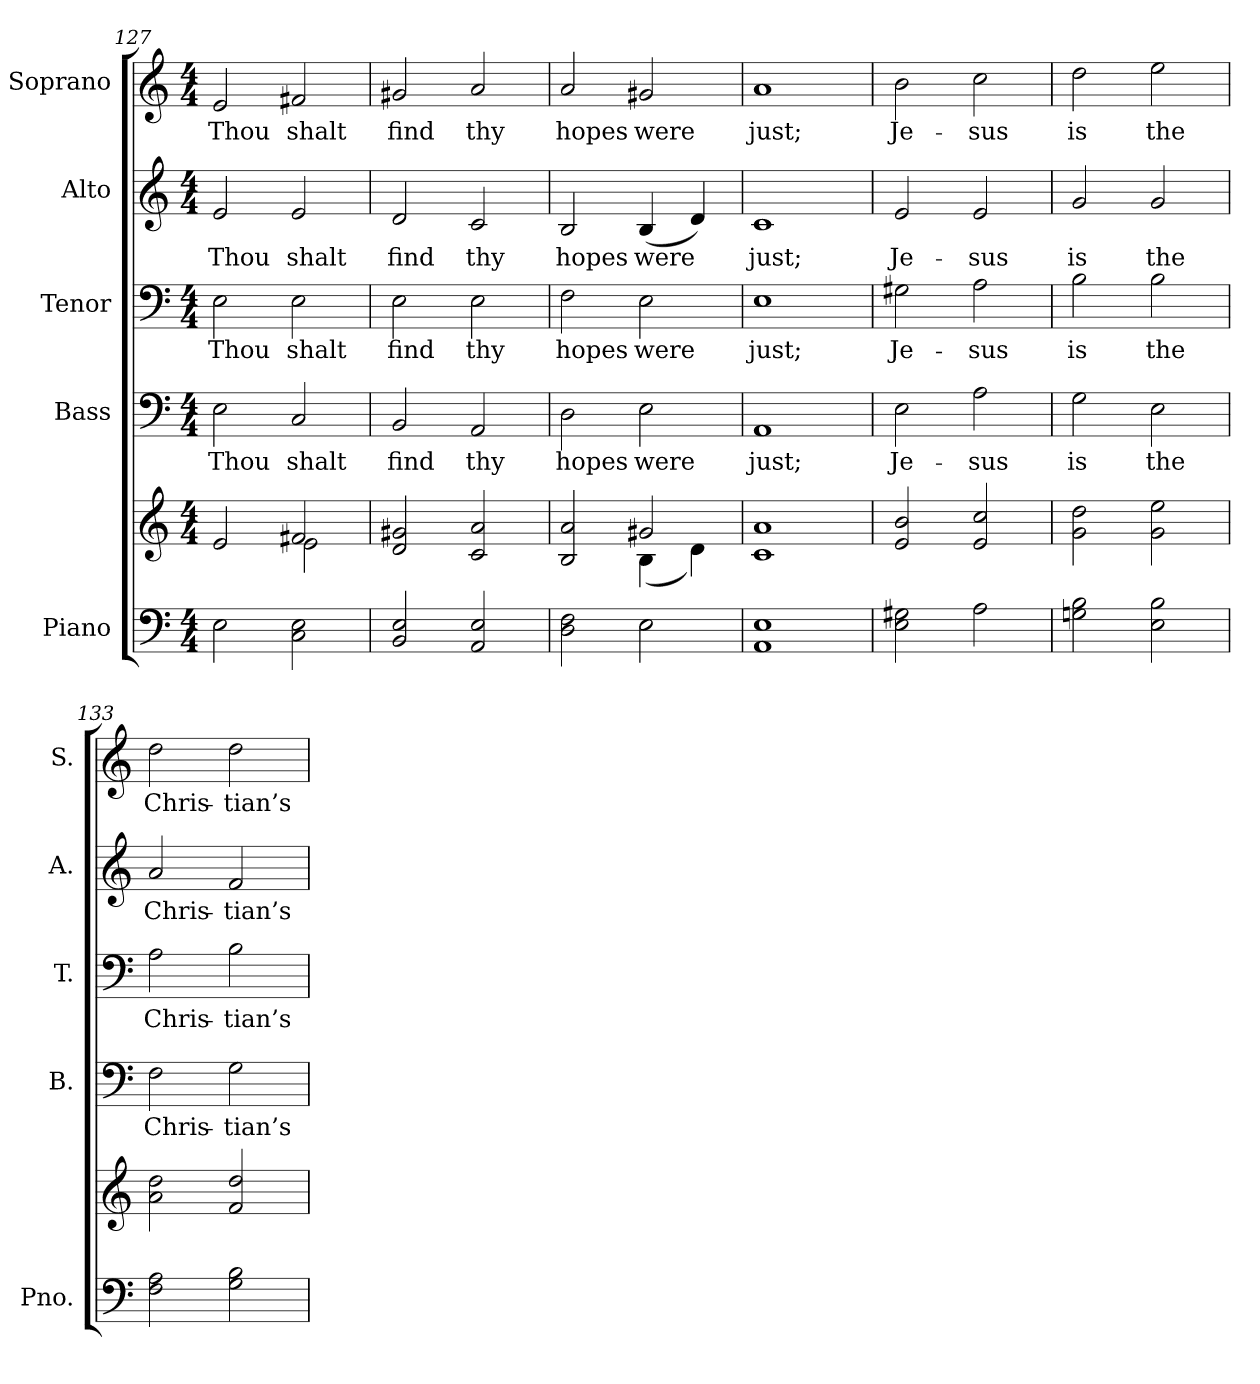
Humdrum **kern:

**kern	**kern	**kern	**text	**kern	**text	**kern	**text	**kern	**text
*part5	*part5	*part4	*part4	*part3	*part3	*part2	*part2	*part1	*part1
*staff6	*staff5	*staff4	*staff4	*staff3	*staff3	*staff2	*staff2	*staff1	*staff1
*I"Piano	*	*I"Bass	*	*I"Tenor	*	*I"Alto	*	*I"Soprano	*
*I'Pno.	*	*I'B.	*	*I'T.	*	*I'A.	*	*I'S.	*
!!LO:PB:g=z
*clefF4	*clefG2	*clefF4	*	*clefF4	*	*clefG2	*	*clefG2	*
*k[]	*k[]	*k[]	*	*k[]	*	*k[]	*	*k[]	*
*C:	*C:	*C:	*	*C:	*	*C:	*	*C:	*
*M4/4	*M4/4	*M4/4	*	*M4/4	*	*M4/4	*	*M4/4	*
=127	=127	=127	=127	=127	=127	=127	=127	=127	=127
*	*^	*	*	*	*	*	*	*	*
!	!	!	!	!LO:LY:b:color=#000000	!	!	!	!	!	!
!	!	!	!	!	!	!LO:LY:b:color=#000000	!	!	!	!
!	!	!	!	!	!	!	!	!LO:LY:b:color=#000000	!	!
!	!	!	!	!	!	!	!	!	!	!LO:LY:b:color=#000000
2Ei\	2ei/	2ryy	2Ei\	Thou	2Ei\	Thou	2ei/	Thou	2ei/	Thou
!	!	!	!	!LO:LY:b:color=#000000	!	!	!	!	!	!
!	!	!	!	!	!	!LO:LY:b:color=#000000	!	!	!	!
!	!	!	!	!	!	!	!	!LO:LY:b:color=#000000	!	!
!	!	!	!	!	!	!	!	!	!	!LO:LY:b:color=#000000
2Ci\ 2Ei	2f#Xi/	2ei\	2Ci/	shalt	2Ei\	shalt	2ei/	shalt	2f#Xi/	shalt
*	*v	*v	*	*	*	*	*	*	*	*
=128	=128	=128	=128	=128	=128	=128	=128	=128	=128
*	*^	*	*	*	*	*	*	*	*
!	!	!	!	!LO:LY:b:color=#000000	!	!	!	!	!	!
*	*v	*v	*	*	*	*	*	*	*	*
*	*^	*	*	*	*	*	*	*	*
!	!	!	!	!	!	!LO:LY:b:color=#000000	!	!	!	!
*	*v	*v	*	*	*	*	*	*	*	*
*	*^	*	*	*	*	*	*	*	*
!	!	!	!	!	!	!	!	!LO:LY:b:color=#000000	!	!
*	*v	*v	*	*	*	*	*	*	*	*
*	*^	*	*	*	*	*	*	*	*
!	!	!	!	!	!	!	!	!	!	!LO:LY:b:color=#000000
*	*v	*v	*	*	*	*	*	*	*	*
2BBi/ 2Ei	2di/ 2g#Xi	2BBi/	find	2Ei\	find	2di/	find	2g#Xi/	find
!	!	!	!LO:LY:b:color=#000000	!	!	!	!	!	!
!	!	!	!	!	!LO:LY:b:color=#000000	!	!	!	!
!	!	!	!	!	!	!	!LO:LY:b:color=#000000	!	!
!	!	!	!	!	!	!	!	!	!LO:LY:b:color=#000000
2AAi/ 2Ei	2ci/ 2ai	2AAi/	thy	2Ei\	thy	2ci/	thy	2ai/	thy
=129	=129	=129	=129	=129	=129	=129	=129	=129	=129
*	*^	*	*	*	*	*	*	*	*
!	!	!	!	!LO:LY:b:color=#000000	!	!	!	!	!	!
!	!	!	!	!	!	!LO:LY:b:color=#000000	!	!	!	!
!	!	!	!	!	!	!	!	!LO:LY:b:color=#000000	!	!
!	!	!	!	!	!	!	!	!	!	!LO:LY:b:color=#000000
2Di\ 2Fi	2Bi/ 2ai	2ryy	2Di\	hopes	2Fi\	hopes	2Bi/	hopes	2ai/	hopes
!	!	!	!	!LO:LY:b:color=#000000	!	!	!	!	!	!
!	!	!	!	!	!	!LO:LY:b:color=#000000	!	!	!	!
!	!	!	!	!	!	!	!	!LO:LY:b:color=#000000	!	!
!	!	!	!	!	!	!	!	!	!	!LO:LY:b:color=#000000
2Ei\	2g#Xi/	(4Bi\	2Ei\	were	2Ei\	were	(4Bi/	were	2g#Xi/	were
.	.	4di\)	.	.	.	.	4di/)	.	.	.
*	*v	*v	*	*	*	*	*	*	*	*
!!LO:PB:g=z
=130	=130	=130	=130	=130	=130	=130	=130	=130	=130
*	*^	*	*	*	*	*	*	*	*
!	!	!	!	!LO:LY:b:color=#000000	!	!	!	!	!	!
*	*v	*v	*	*	*	*	*	*	*	*
*	*^	*	*	*	*	*	*	*	*
!	!	!	!	!	!	!LO:LY:b:color=#000000	!	!	!	!
*	*v	*v	*	*	*	*	*	*	*	*
*	*^	*	*	*	*	*	*	*	*
!	!	!	!	!	!	!	!	!LO:LY:b:color=#000000	!	!
*	*v	*v	*	*	*	*	*	*	*	*
*	*^	*	*	*	*	*	*	*	*
!	!	!	!	!	!	!	!	!	!	!LO:LY:b:color=#000000
*	*v	*v	*	*	*	*	*	*	*	*
1AAi 1Ei	1ci 1ai	1AAi	just;	1Ei	just;	1ci	just;	1ai	just;
=131	=131	=131	=131	=131	=131	=131	=131	=131	=131
!	!	!	!LO:LY:b:color=#000000	!	!	!	!	!	!
!	!	!	!	!	!LO:LY:b:color=#000000	!	!	!	!
!	!	!	!	!	!	!	!LO:LY:b:color=#000000	!	!
!	!	!	!	!	!	!	!	!	!LO:LY:b:color=#000000
2Ei\ 2G#Xi	2ei/ 2bi	2Ei\	Je-	2G#Xi\	Je-	2ei/	Je-	2bi\	Je-
!	!	!	!LO:LY:b:color=#000000	!	!	!	!	!	!
!	!	!	!	!	!LO:LY:b:color=#000000	!	!	!	!
!	!	!	!	!	!	!	!LO:LY:b:color=#000000	!	!
!	!	!	!	!	!	!	!	!	!LO:LY:b:color=#000000
2Ai\	2ei/ 2cci	2Ai\	-sus	2Ai\	-sus	2ei/	-sus	2cci\	-sus
=132	=132	=132	=132	=132	=132	=132	=132	=132	=132
!	!	!	!LO:LY:b:color=#000000	!	!	!	!	!	!
!	!	!	!	!	!LO:LY:b:color=#000000	!	!	!	!
!	!	!	!	!	!	!	!LO:LY:b:color=#000000	!	!
!	!	!	!	!	!	!	!	!	!LO:LY:b:color=#000000
2Gni\ 2Bi	2gi\ 2ddi	2Gi\	is	2Bi\	is	2gi/	is	2ddi\	is
!	!	!	!LO:LY:b:color=#000000	!	!	!	!	!	!
!	!	!	!	!	!LO:LY:b:color=#000000	!	!	!	!
!	!	!	!	!	!	!	!LO:LY:b:color=#000000	!	!
!	!	!	!	!	!	!	!	!	!LO:LY:b:color=#000000
2Ei\ 2Bi	2gi\ 2eei	2Ei\	the	2Bi\	the	2gi/	the	2eei\	the
!!LO:PB:g=z
=133	=133	=133	=133	=133	=133	=133	=133	=133	=133
!	!	!	!LO:LY:b:color=#000000	!	!	!	!	!	!
!	!	!	!	!	!LO:LY:b:color=#000000	!	!	!	!
!	!	!	!	!	!	!	!LO:LY:b:color=#000000	!	!
!	!	!	!	!	!	!	!	!	!LO:LY:b:color=#000000
2Fi\ 2Ai	2ai\ 2ddi	2Fi\	Chris-	2Ai\	Chris-	2ai/	Chris-	2ddi\	Chris-
!	!	!	!LO:LY:b:color=#000000	!	!	!	!	!	!
!	!	!	!	!	!LO:LY:b:color=#000000	!	!	!	!
!	!	!	!	!	!	!	!LO:LY:b:color=#000000	!	!
!	!	!	!	!	!	!	!	!	!LO:LY:b:color=#000000
2Gi\ 2Bi	2fi/ 2ddi	2Gi\	-tian’s	2Bi\	-tian’s	2fi/	-tian’s	2ddi\	-tian’s
=	=	=	=	=	=	=	=	=	=
*-	*-	*-	*-	*-	*-	*-	*-	*-	*-
